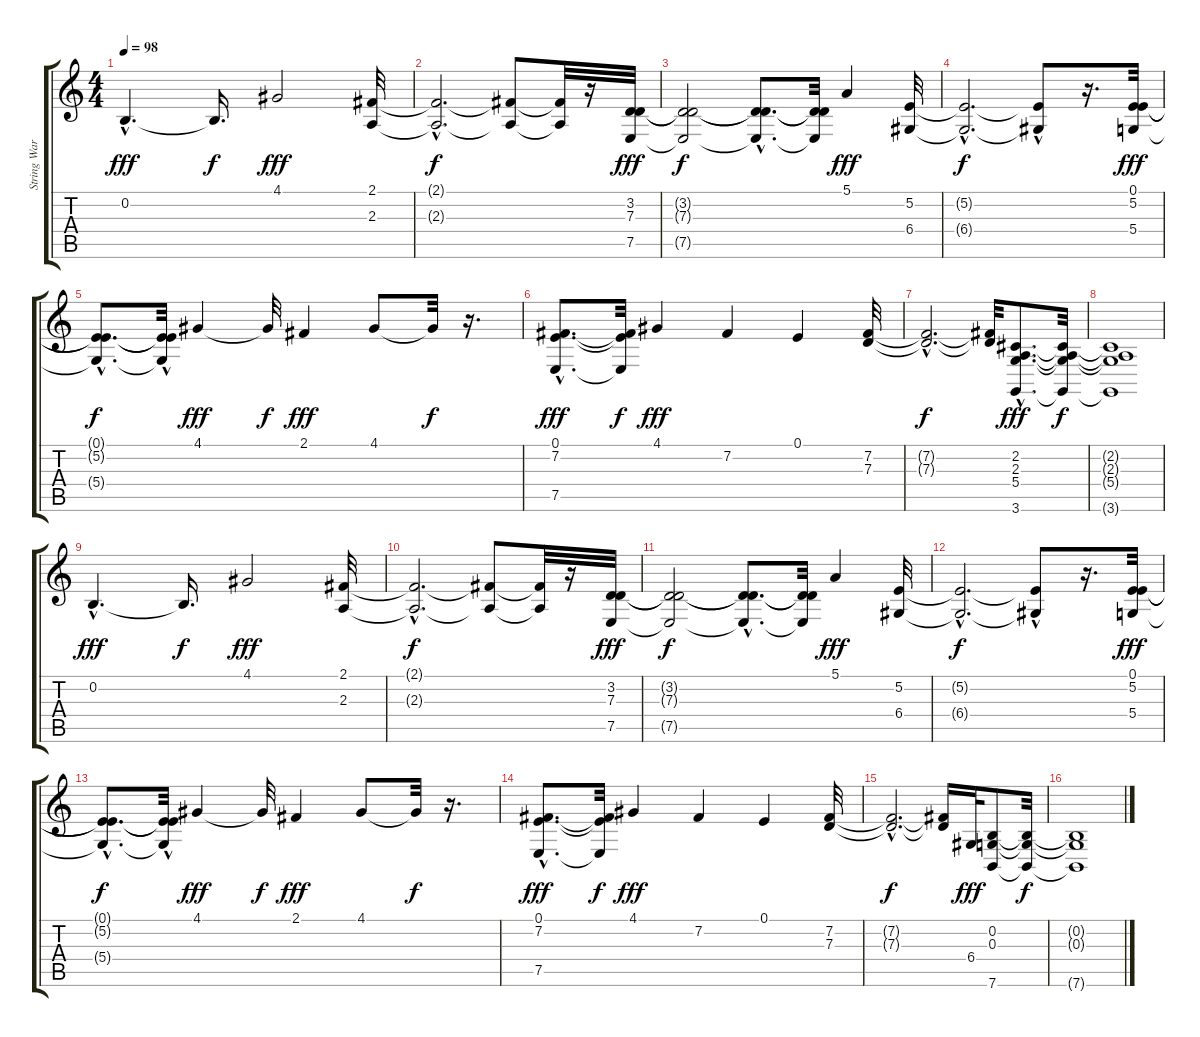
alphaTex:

\track ("String Warmth" "String War") {instrument stringensemble2}
\staff {score tabs}
\tuning (E4 B3 G3 D3 A2 E2) {hide}
\ts (4 4)
\tempo 98
\clef g2
\ks c
0.2{hac}.4{d dy fff} 0.2{t}.16{d dy f} 4.1.2{dy fff} (2.1 2.3).32 |
(2.1{hac t} 2.3{hac t}).2{d dy f} (2.1{t} 2.3{t}).8 (2.1{t} 2.3{t}).32 r.16 (3.2 7.3 7.5).32{dy fff} |
(3.2{t} 7.3{t} 7.5{t}).2{dy f} (3.2{hac t} 7.3{hac t} 7.5{hac t}).8{d} (3.2{t} 7.3{t} 7.5{t}).32 5.1.4{dy fff} (5.2 6.4).32 |
(5.2{hac t} 6.4{hac t}).2{d dy f} (5.2{t} 6.4{hac t}).8 r.16{d} (0.1 5.2 5.4).32{dy fff} |
(0.1{hac t} 5.2{hac t} 5.4{hac t}).8{d dy f} (0.1{hac t} 5.2{t} 5.4{hac t}).32 4.1.4{dy fff} 4.1{t}.32{dy f} 2.1.4{dy fff} 4.1.8 4.1{t}.32{dy f} r.16{d} |
(0.1{hac} 7.2{hac} 7.5{hac}).8{d dy fff} (0.1{t} 7.2{t} 7.5{t}).32{dy f} 4.1.4{dy fff} 7.2.4 0.1.4 (7.2 7.3).32 |
(7.2{hac t} 7.3{hac t}).2{d dy f} (7.2{t} 7.3{t}).32 (2.2{hac} 2.3{hac} 5.4{hac} 3.6{hac}).8{d dy fff} (2.2{t} 2.3{t} 5.4{t} 3.6{t}).32{dy f} |
(2.2{t} 2.3{t} 5.4{t} 3.6{t}).1 |
0.2{hac}.4{d dy fff} 0.2{t}.16{d dy f} 4.1.2{dy fff} (2.1 2.3).32 |
(2.1{hac t} 2.3{hac t}).2{d dy f} (2.1{t} 2.3{t}).8 (2.1{t} 2.3{t}).32 r.16 (3.2 7.3 7.5).32{dy fff} |
(3.2{t} 7.3{t} 7.5{t}).2{dy f} (3.2{hac t} 7.3{hac t} 7.5{hac t}).8{d} (3.2{t} 7.3{t} 7.5{t}).32 5.1.4{dy fff} (5.2 6.4).32 |
(5.2{hac t} 6.4{hac t}).2{d dy f} (5.2{t} 6.4{hac t}).8 r.16{d} (0.1 5.2 5.4).32{dy fff} |
(0.1{hac t} 5.2{hac t} 5.4{hac t}).8{d dy f} (0.1{hac t} 5.2{t} 5.4{hac t}).32 4.1.4{dy fff} 4.1{t}.32{dy f} 2.1.4{dy fff} 4.1.8 4.1{t}.32{dy f} r.16{d} |
(0.1{hac} 7.2{hac} 7.5{hac}).8{d dy fff} (0.1{t} 7.2{t} 7.5{t}).32{dy f} 4.1.4{dy fff} 7.2.4 0.1.4 (7.2 7.3).32 |
(7.2{hac t} 7.3{hac t}).2{d dy f} (7.2{t} 7.3{t}).16 6.4.32{dy fff} (0.2 0.3 7.6).8 (0.2{t} 0.3{t} 7.6{t}).32{dy f} |
(0.2{t} 0.3{t} 7.6{t}).1
